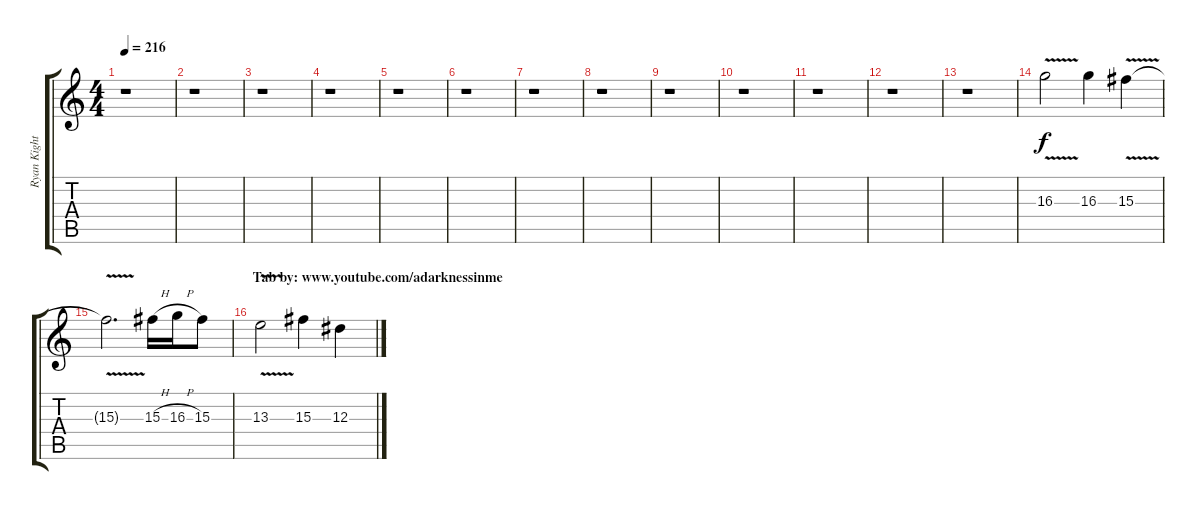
\track ("Ryan Kight (Harmony)" "Ryan Kight") {instrument distortionguitar}
\staff {score tabs}
\tuning (C4 G3 Eb3 Bb2 F2 C2) {hide}
\ts (4 4)
\tempo 216
\clef g2
\ks c
r.1{dy f} |
r.1 |
r.1 |
r.1 |
r.1 |
r.1 |
r.1 |
r.1 |
r.1 |
r.1 |
r.1 |
r.1 |
r.1 |
16.3{v}.2 16.3.4 15.3{v}.4 |
15.3{t}.2{d} 15.3{h}.16 16.3{h}.16 15.3.8 |
\section ("" "Tab by: www.youtube.com/adarknessinme")
13.3{v}.2 15.3.4 12.3.4
